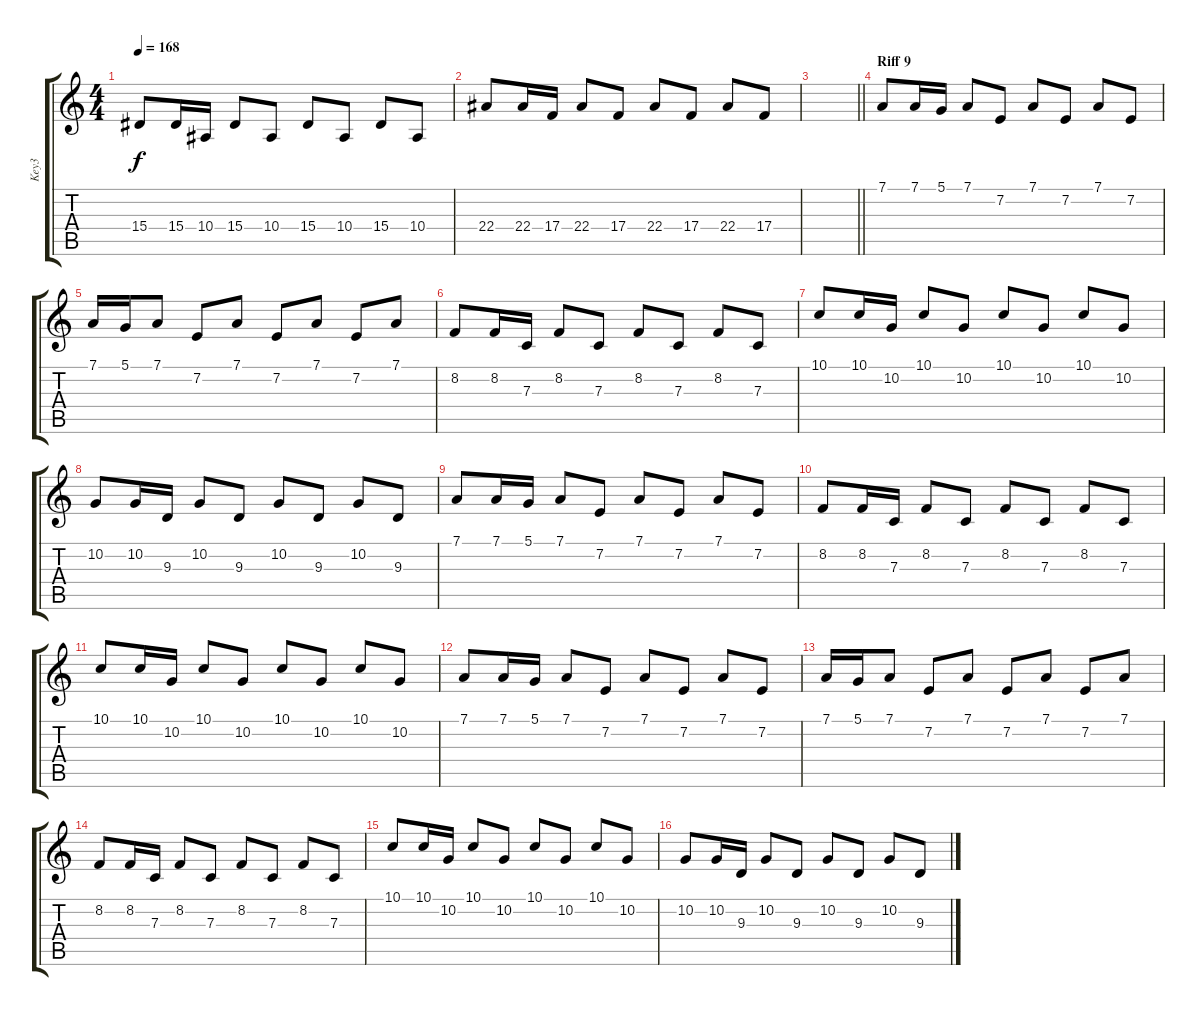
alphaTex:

\track ("Key3" "Key3") {instrument celesta}
\staff {score tabs}
\tuning (D4 A3 F3 C3 G2 D2) {hide}
\ts (4 4)
\tempo 168
\clef g2
\ks c
15.4.8{dy f} 15.4.16 10.4.16 15.4.8 10.4.8 15.4.8 10.4.8 15.4.8 10.4.8 |
22.4.8{volume 5} 22.4.16 17.4.16 22.4.8 17.4.8 22.4.8 17.4.8 22.4.8 17.4.8 |
\barLineRight lightlight
|
\section ("" "Riff 9")
7.1.8{volume 13} 7.1.16 5.1.16 7.1.8 7.2.8 7.1.8 7.2.8 7.1.8 7.2.8 |
7.1.16 5.1.16 7.1.8 7.2.8 7.1.8 7.2.8 7.1.8 7.2.8 7.1.8 |
8.2.8 8.2.16 7.3.16 8.2.8 7.3.8 8.2.8 7.3.8 8.2.8 7.3.8 |
10.1.8 10.1.16 10.2.16 10.1.8 10.2.8 10.1.8 10.2.8 10.1.8 10.2.8 |
10.2.8 10.2.16 9.3.16 10.2.8 9.3.8 10.2.8 9.3.8 10.2.8 9.3.8 |
7.1.8 7.1.16 5.1.16 7.1.8 7.2.8 7.1.8 7.2.8 7.1.8 7.2.8 |
8.2.8 8.2.16 7.3.16 8.2.8 7.3.8 8.2.8 7.3.8 8.2.8 7.3.8 |
10.1.8{volume 5} 10.1.16 10.2.16 10.1.8 10.2.8 10.1.8 10.2.8 10.1.8 10.2.8 |
7.1.8{volume 13 instrument celesta} 7.1.16 5.1.16 7.1.8 7.2.8 7.1.8 7.2.8 7.1.8 7.2.8 |
7.1.16 5.1.16 7.1.8 7.2.8 7.1.8 7.2.8 7.1.8 7.2.8 7.1.8 |
8.2.8 8.2.16 7.3.16 8.2.8 7.3.8 8.2.8 7.3.8 8.2.8 7.3.8 |
10.1.8 10.1.16 10.2.16 10.1.8 10.2.8 10.1.8 10.2.8 10.1.8 10.2.8 |
10.2.8 10.2.16 9.3.16 10.2.8 9.3.8 10.2.8 9.3.8 10.2.8 9.3.8
